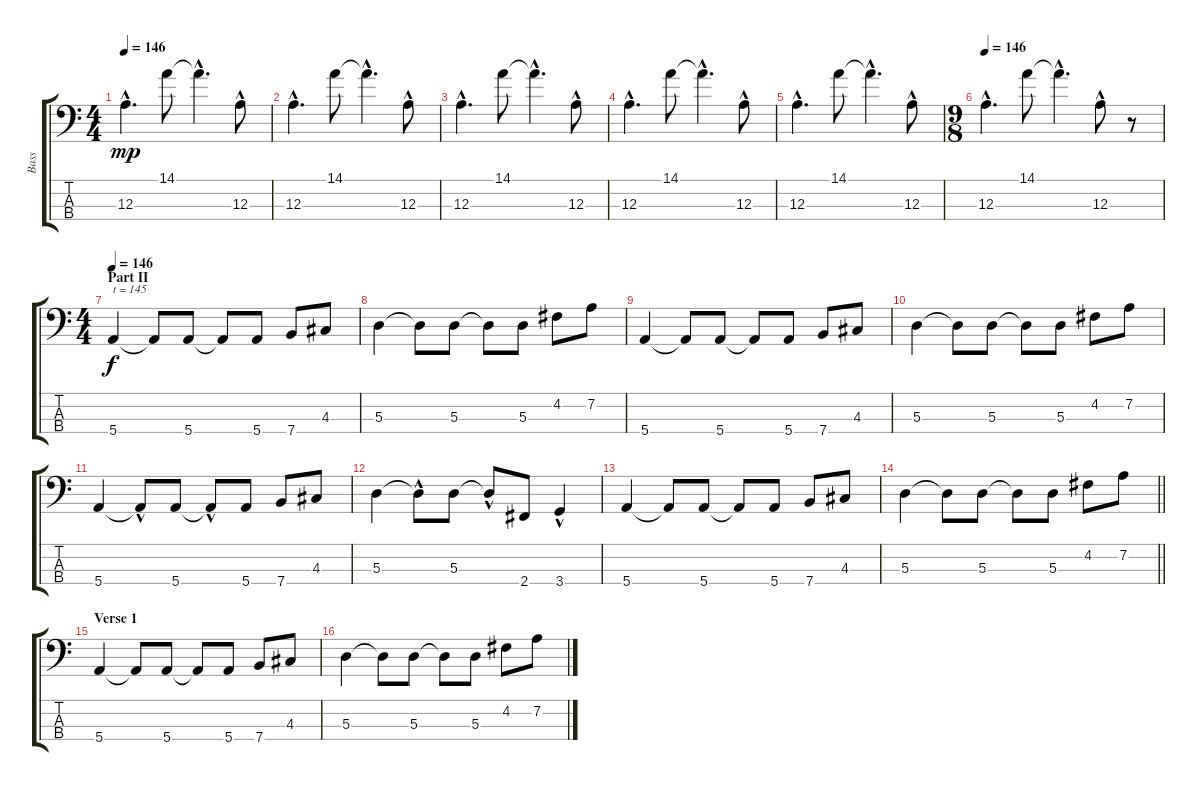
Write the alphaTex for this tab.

\track ("Bass" "Bass") {instrument electricbassfinger}
\staff {score tabs}
\tuning (G2 D2 A1 E1) {hide}
\ts (4 4)
\tempo 146
\clef f4
\ks c
12.3{hac}.4{d dy mp} 14.1.8 14.1{hac t}.4{d} 12.3{hac}.8 |
12.3{hac}.4{d} 14.1.8 14.1{hac t}.4{d volume 0} 12.3{hac}.8 |
12.3{hac}.4{d} 14.1.8 14.1{hac t}.4{d} 12.3{hac}.8 |
12.3{hac}.4{d} 14.1.8 14.1{hac t}.4{d} 12.3{hac}.8 |
12.3{hac}.4{d} 14.1.8 14.1{hac t}.4{d} 12.3{hac}.8 |
\ts (9 8)
\tempo 146
12.3{hac}.4{d} 14.1.8 14.1{hac t}.4{d} 12.3{hac}.8 r.8 |
\ts (4 4)
\section ("" "Part II")
\tempo 146
5.4.4{txt "t = 145" dy f volume 14} 5.4{t}.8 5.4.8 5.4{t}.8 5.4.8 7.4.8 4.3.8 |
5.3.4 5.3{t}.8 5.3.8 5.3{t}.8 5.3.8 4.2.8 7.2.8 |
5.4.4 5.4{t}.8 5.4.8 5.4{t}.8 5.4.8 7.4.8 4.3.8 |
5.3.4 5.3{t}.8 5.3.8 5.3{t}.8 5.3.8 4.2.8 7.2.8 |
5.4.4 5.4{hac t}.8 5.4.8 5.4{hac t}.8 5.4.8 7.4.8 4.3.8 |
5.3.4 5.3{hac t}.8 5.3.8 5.3{hac t}.8 2.4.8 3.4{hac}.4 |
5.4.4 5.4{t}.8 5.4.8 5.4{t}.8 5.4.8 7.4.8 4.3.8 |
\barLineRight lightlight
5.3.4 5.3{t}.8 5.3.8 5.3{t}.8 5.3.8 4.2.8 7.2.8 |
\section ("" "Verse 1")
5.4.4 5.4{t}.8 5.4.8 5.4{t}.8 5.4.8 7.4.8 4.3.8 |
5.3.4 5.3{t}.8 5.3.8 5.3{t}.8 5.3.8 4.2.8 7.2.8
